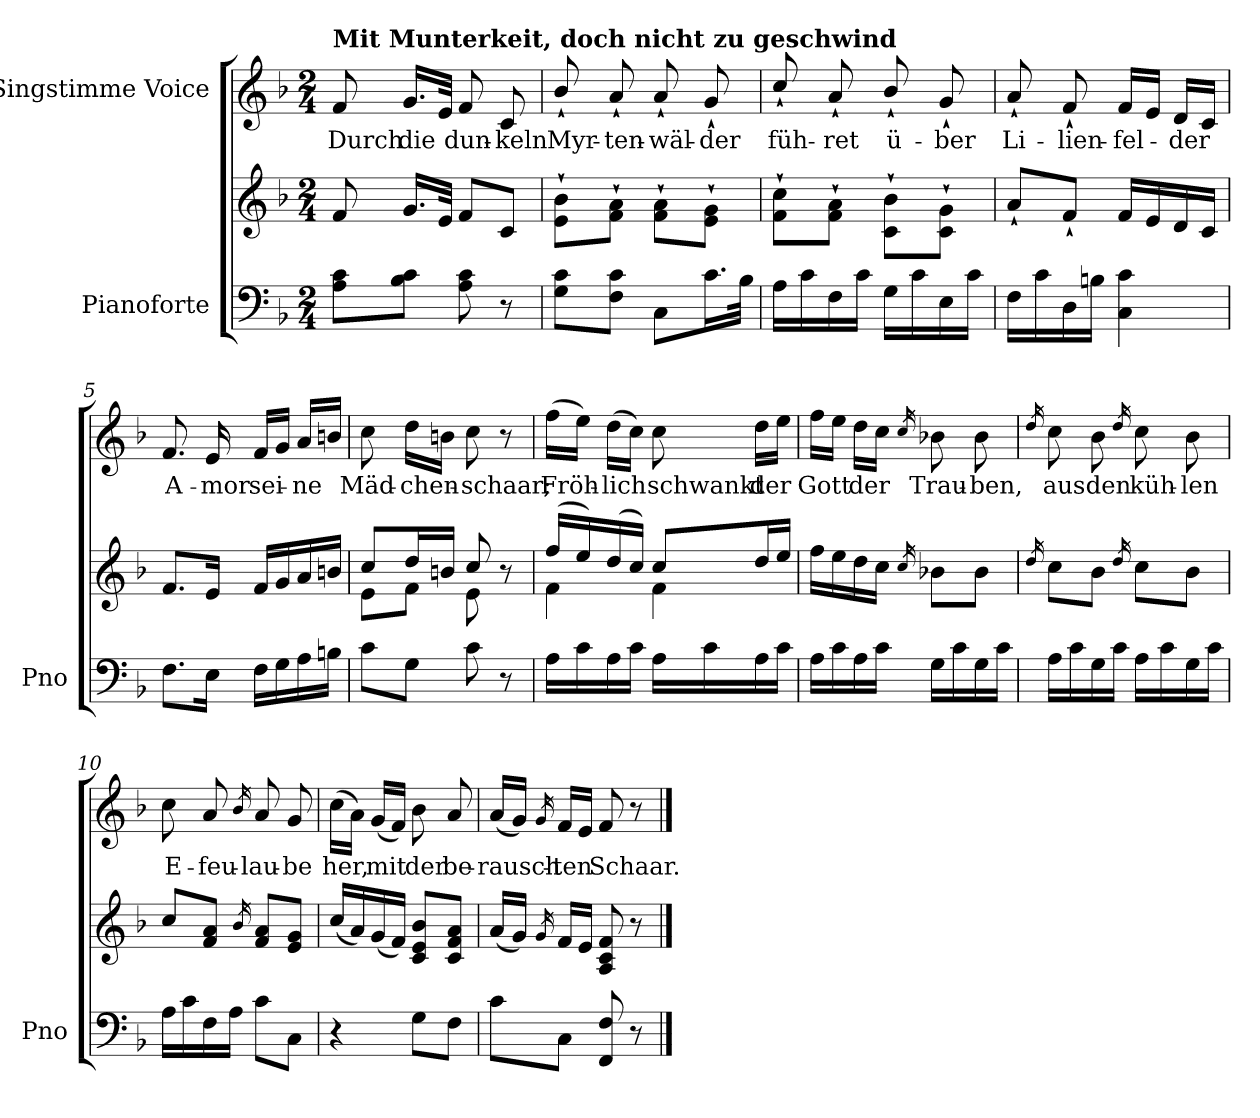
**kern	**kern	**kern	**text
*part2	*part2	*part1	*part1
*staff3	*staff2	*staff1	*staff1
*I"Pianoforte	*	*I"Singstimme Voice	*
*I'Pno	*	*	*
*clefF4	*clefG2	*clefG2	*
*k[b-]	*k[b-]	*k[b-]	*
*M2/4	*M2/4	*M2/4	*
=1	=1	=1	=1
!	!	!LO:TX:a:B:t=Mit Munterkeit, doch nicht zu geschwind	!
!	!	!	!LO:LY:b
8A\ 8c\L	8f/	8f/	Durch
!	!	!	!LO:LY:b
8B-\ 8c\J	16.g/LL	16.g/LL	die
.	32e/JJk	32e/JJk	.
!	!	!	!LO:LY:b
8A\ 8c\	8f/L	8f/	dun-
!	!	!	!LO:LY:b
8r	8c/J	8c/	-keln
=2	=2	=2	=2
!	!	!	!LO:LY:b
8G\ 8c\L	8e\` 8b-\`L	8b-`>/	Myr-
!	!	!	!LO:LY:b
8F\ 8c\J	8f\` 8a\`J	8a`>/	-ten-
!	!	!	!LO:LY:b
8C\L	8f\` 8a\`L	8a`>/	-wäl-
!	!	!	!LO:LY:b
16.c\L	8e\` 8g\`J	8g`>/	-der
32B-\JJk	.	.	.
=3	=3	=3	=3
!	!	!	!LO:LY:b
16A\LL	8f\` 8cc\`L	8cc`>/	füh-
16c\	.	.	.
!	!	!	!LO:LY:b
16F\	8f\` 8a\`J	8a`>/	-ret
16c\JJ	.	.	.
!	!	!	!LO:LY:b
16G\LL	8c\` 8b-\`L	8b-`>/	ü-
16c\	.	.	.
!	!	!	!LO:LY:b
16E\	8c\` 8g\`J	8g`>/	-ber
16c\JJ	.	.	.
=4	=4	=4	=4
!	!	!	!LO:LY:b
16F\LL	8a`/L	8a`>/	Li-
16c\	.	.	.
!	!	!	!LO:LY:b
16D\	8f`/J	8f`>/	-lien-
16Bn\JJ	.	.	.
!	!	!	!LO:LY:b
4C\ 4c\	16f/LL	16f/LL	-fel-
.	16e/	16e/JJ	.
!	!	!	!LO:LY:b
.	16d/	16d/LL	-der
.	16c/JJ	16c/JJ	.
!!LO:LB:g=z
=5	=5	=5	=5
!	!	!	!LO:LY:b
8.F\L	8.f/L	8.f/	A-
!	!	!	!LO:LY:b
16E\Jk	16e/Jk	16e/	-mor
!	!	!	!LO:LY:b
16F\LL	16f/LL	16f/LL	sei-
16G\	16g/	16g/JJ	.
!	!	!	!LO:LY:b
16A\	16a/	16a/LL	-ne
16Bn\JJ	16bn/JJ	16bn/JJ	.
=6	=6	=6	=6
*	*^	*	*
!	!	!	!	!LO:LY:b
8c\L	8cc/L	8e\L	8cc\	Mäd-
!	!	!	!	!LO:LY:b
8G\J	16dd/L	8f\J	16dd\LL	-chen-
.	16bn/JJ	.	16bn\JJ	.
!	!	!	!	!LO:LY:b
8c\	8cc/	8e\	8cc\	-schaar;
8r	8r	8ryy	8r	.
=7	=7	=7	=7	=7
!	!	!	!	!LO:LY:b
16A\LL	(<16ff/LL	4f\	(16ff\LL	Fröh-
16c\	16ee/)	.	16ee\JJ)	.
!	!	!	!	!LO:LY:b
16A\	(<16dd/	.	(16dd\LL	-lich
16c\JJ	16cc/JJ)	.	16cc\JJ)	.
!	!	!	!	!LO:LY:b
16A\LL	8cc/L	4f\	8cc\	schwankt
16c\	.	.	.	.
!	!	!	!	!LO:LY:b
16A\	16dd/L	.	16dd\LL	der
16c\JJ	16ee/JJ	.	16ee\JJ	.
*	*v	*v	*	*
=8	=8	=8	=8
!	!	!	!LO:LY:b
16A\LL	16ff\LL	16ff\LL	Gott
16c\	16ee\	16ee\JJ	.
!	!	!	!LO:LY:b
16A\	16dd\	16dd\LL	der
16c\JJ	16cc\JJ	16cc\JJ	.
.	16qcc/	16qcc/	.
!	!	!	!LO:LY:b
16G\LL	8b-X\L	8b-X\	Trau-
16c\	.	.	.
!	!	!	!LO:LY:b
16G\	8b-\J	8b-\	-ben,
16c\JJ	.	.	.
!!LO:LB:g=z
=9	=9	=9	=9
.	16qdd/	16qdd/	.
!	!	!	!LO:LY:b
16A\LL	8cc\L	8cc\	aus
16c\	.	.	.
!	!	!	!LO:LY:b
16G\	8b-\J	8b-\	den
16c\JJ	.	.	.
.	16qdd/	16qdd/	.
!	!	!	!LO:LY:b
16A\LL	8cc\L	8cc\	küh-
16c\	.	.	.
!	!	!	!LO:LY:b
16G\	8b-\J	8b-\	-len
16c\JJ	.	.	.
=10	=10	=10	=10
!	!	!	!LO:LY:b
16A\LL	8cc/L	8cc\	E-
16c\	.	.	.
!	!	!	!LO:LY:b
16F\	8f/ 8a/J	8a/	-feu-
16A\JJ	.	.	.
.	16qb-/	16qb-/	.
!	!	!	!LO:LY:b
8c\L	8f/ 8a/L	8a/	-lau-
!	!	!	!LO:LY:b
8C\J	8e/ 8g/J	8g/	-be
=11	=11	=11	=11
!	!	!	!LO:LY:b
4r	(16cc/LL	(16cc\LL	her,
.	16a/)	16a\JJ)	.
!	!	!	!LO:LY:b
.	(16g/	(16g/LL	mit
.	16f/JJ)	16f/JJ)	.
!	!	!	!LO:LY:b
8G\L	8c/ 8e/ 8b-/L	8b-\	der
!	!	!	!LO:LY:b
8F\J	8c/ 8f/ 8a/J	8a/	be-
=12	=12	=12	=12
!	!	!	!LO:LY:b
8c\L	(16a/LL	(16a/LL	-rausch-
.	16g/JJ)	16g/JJ)	.
.	16qg/	16qg/	.
!	!	!	!LO:LY:b
8C\J	16f/LL	16f/LL	-ten
.	16e/JJ	16e/JJ	.
!	!	!	!LO:LY:b
8FF/ 8F/	8A/ 8c/ 8f/	8f/	Schaar.
8r	8r	8r	.
==	==	==	==
*-	*-	*-	*-
